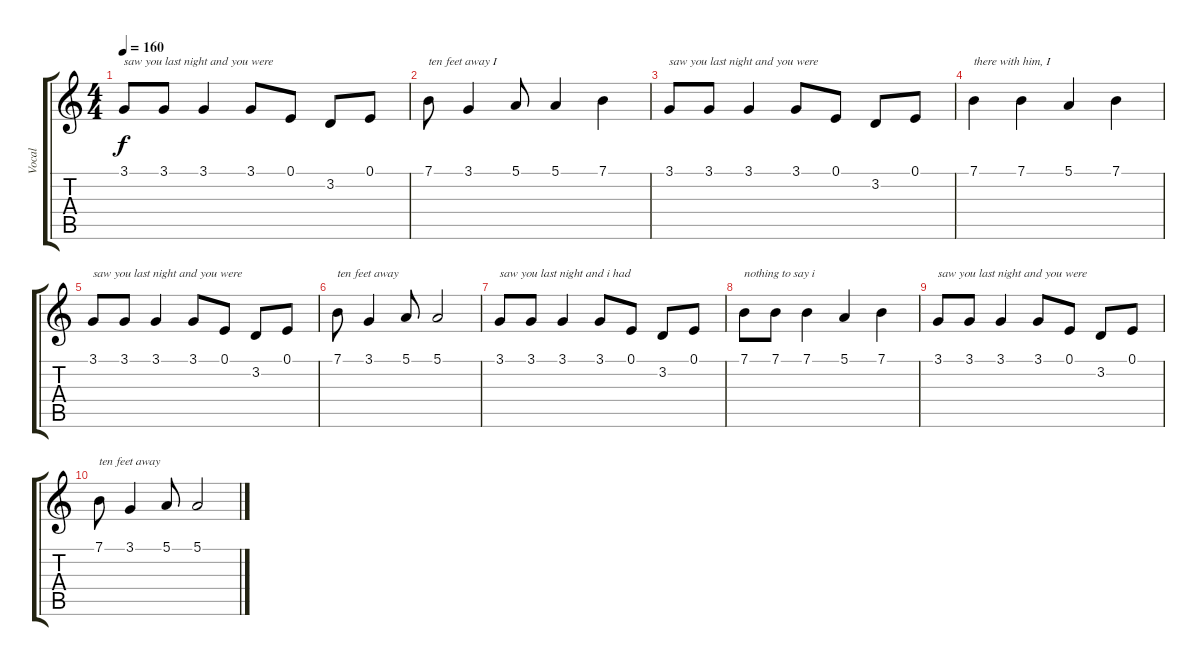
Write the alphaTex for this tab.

\track ("Vocal" "Vocal") {instrument tenorsax}
\staff {score tabs}
\tuning (E4 B3 G3 D3 A2 E2) {hide}
\ts (4 4)
\tempo 160
\clef g2
\ks c
3.1.8{txt "saw you last night and you were" dy f} 3.1.8 3.1.4 3.1.8 0.1.8 3.2.8 0.1.8 |
7.1.8{txt "ten feet away I"} 3.1.4 5.1.8 5.1.4 7.1.4 |
3.1.8{txt "saw you last night and you were"} 3.1.8 3.1.4 3.1.8 0.1.8 3.2.8 0.1.8 |
7.1.4{txt "there with him, I"} 7.1.4 5.1.4 7.1.4 |
3.1.8{txt "saw you last night and you were"} 3.1.8 3.1.4 3.1.8 0.1.8 3.2.8 0.1.8 |
7.1.8{txt "ten feet away"} 3.1.4 5.1.8 5.1.2 |
3.1.8{txt "saw you last night and i had"} 3.1.8 3.1.4 3.1.8 0.1.8 3.2.8 0.1.8 |
7.1.8{txt "nothing to say i"} 7.1.8 7.1.4 5.1.4 7.1.4 |
3.1.8{txt "saw you last night and you were"} 3.1.8 3.1.4 3.1.8 0.1.8 3.2.8 0.1.8 |
7.1.8{txt "ten feet away"} 3.1.4 5.1.8 5.1.2
